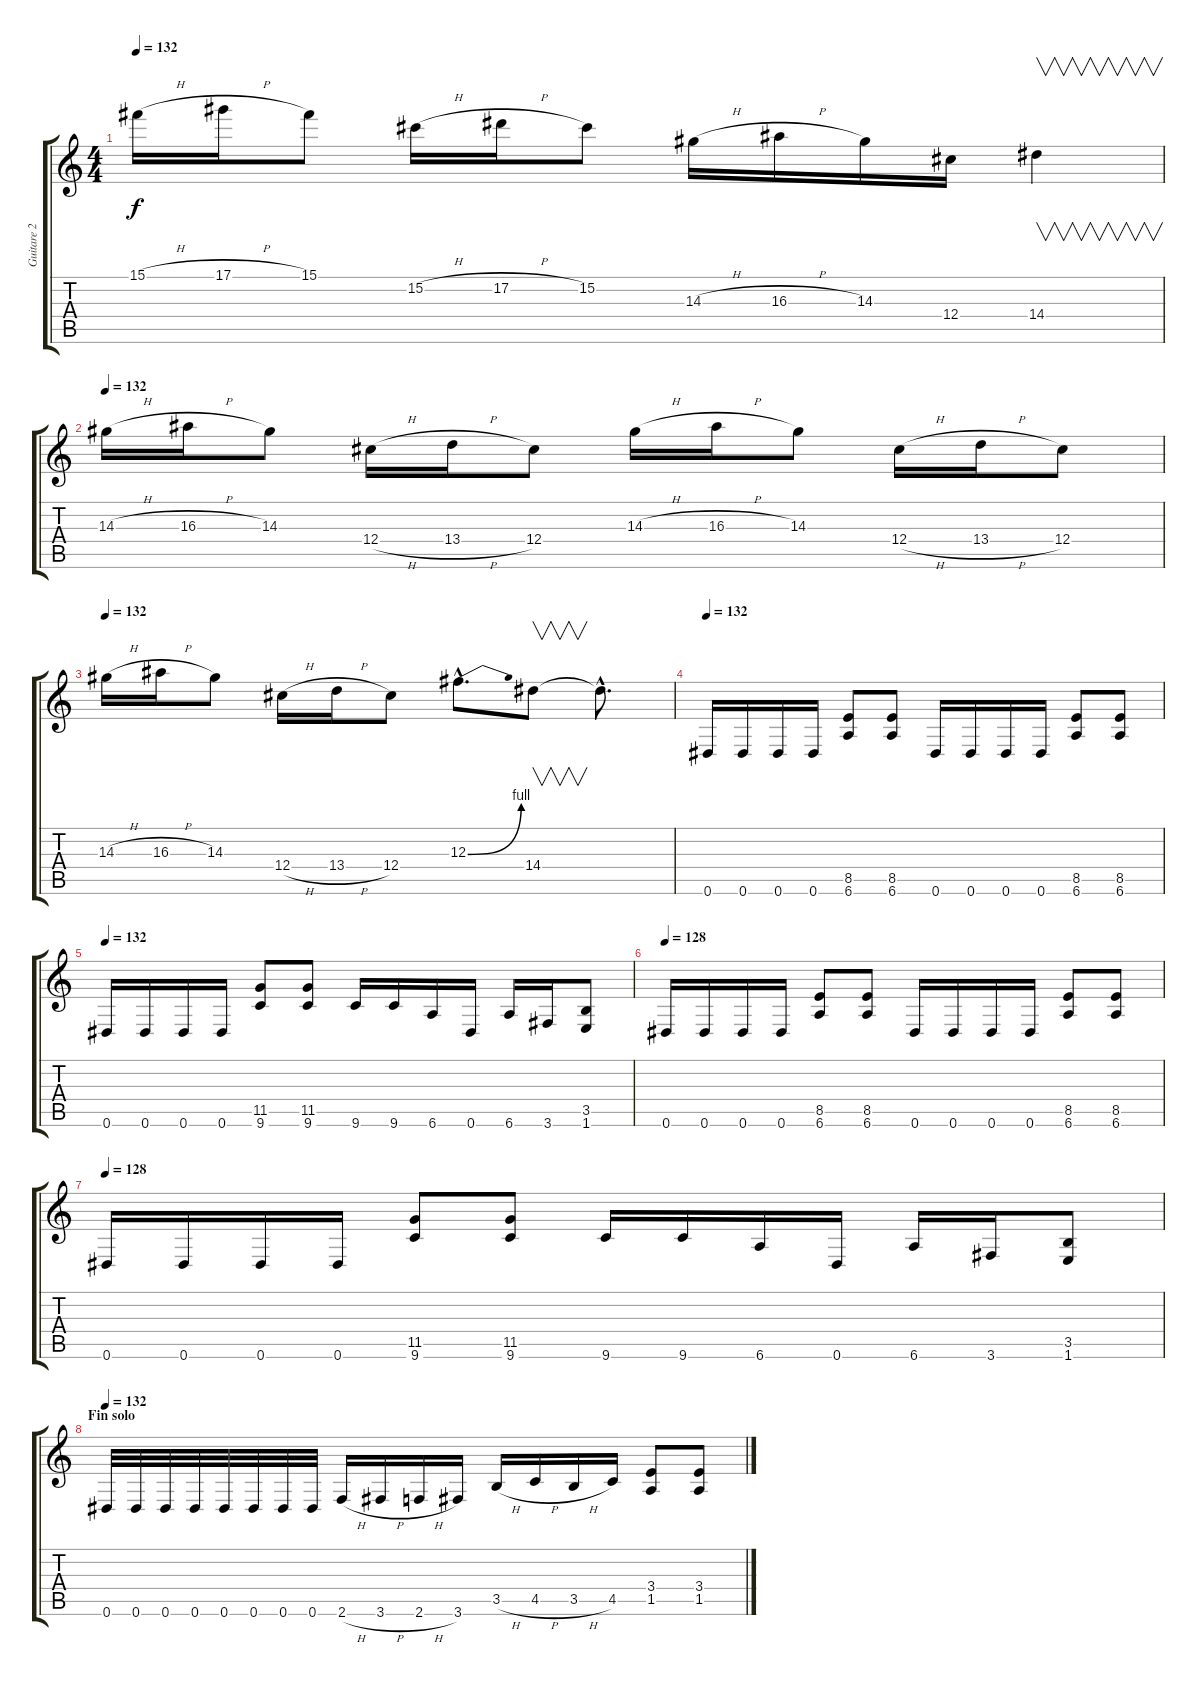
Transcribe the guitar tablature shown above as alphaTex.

\track ("Guitare 2" "Guitare 2") {instrument distortionguitar}
\staff {score tabs}
\tuning (Eb4 Bb3 Gb3 Db3 Ab2 Eb2) {hide}
\ts (4 4)
\tempo 132
\clef g2
\ks c
15.1{h}.16{dy f} 17.1{h}.16 15.1.8 15.2{h}.16 17.2{h}.16 15.2.8 14.3{h}.16 16.3{h}.16 14.3.16 12.4.16 14.4.4{v} |
\tempo 132
14.3{h}.16 16.3{h}.16 14.3.8 12.4{h}.16 13.4{h}.16 12.4.8 14.3{h}.16 16.3{h}.16 14.3.8 12.4{h}.16 13.4{h}.16 12.4.8 |
\tempo 132
14.3{h}.16 16.3{h}.16 14.3.8 12.4{h}.16 13.4{h}.16 12.4.8 12.3{be (bend 0 0 60 4) hac}.8{d} 14.4.8{v} 14.4{hac t}.8{d} |
\tempo 132
0.6.16 0.6.16 0.6.16 0.6.16 (8.5 6.6).8 (8.5 6.6).8 0.6.16 0.6.16 0.6.16 0.6.16 (8.5 6.6).8 (8.5 6.6).8 |
\tempo 132
0.6.16 0.6.16 0.6.16 0.6.16 (11.5 9.6).8 (11.5 9.6).8 9.6.16 9.6.16 6.6.16 0.6.16 6.6.16 3.6.16 (3.5 1.6).8 |
\tempo 132
\tempo 128
0.6.16 0.6.16 0.6.16 0.6.16 (8.5 6.6).8 (8.5 6.6).8 0.6.16 0.6.16 0.6.16 0.6.16 (8.5 6.6).8 (8.5 6.6).8 |
\tempo 132
\tempo 128
0.6.16 0.6.16 0.6.16 0.6.16 (11.5 9.6).8 (11.5 9.6).8 9.6.16 9.6.16 6.6.16 0.6.16 6.6.16 3.6.16 (3.5 1.6).8 |
\section ("" "Fin solo")
\tempo 132
0.6.32 0.6.32 0.6.32 0.6.32 0.6.32 0.6.32 0.6.32 0.6.32 2.6{h}.16 3.6{h}.16 2.6{h}.16 3.6.16 3.5{h}.16 4.5{h}.16 3.5{h}.16 4.5.16 (3.4 1.5).8 (3.4 1.5).8
